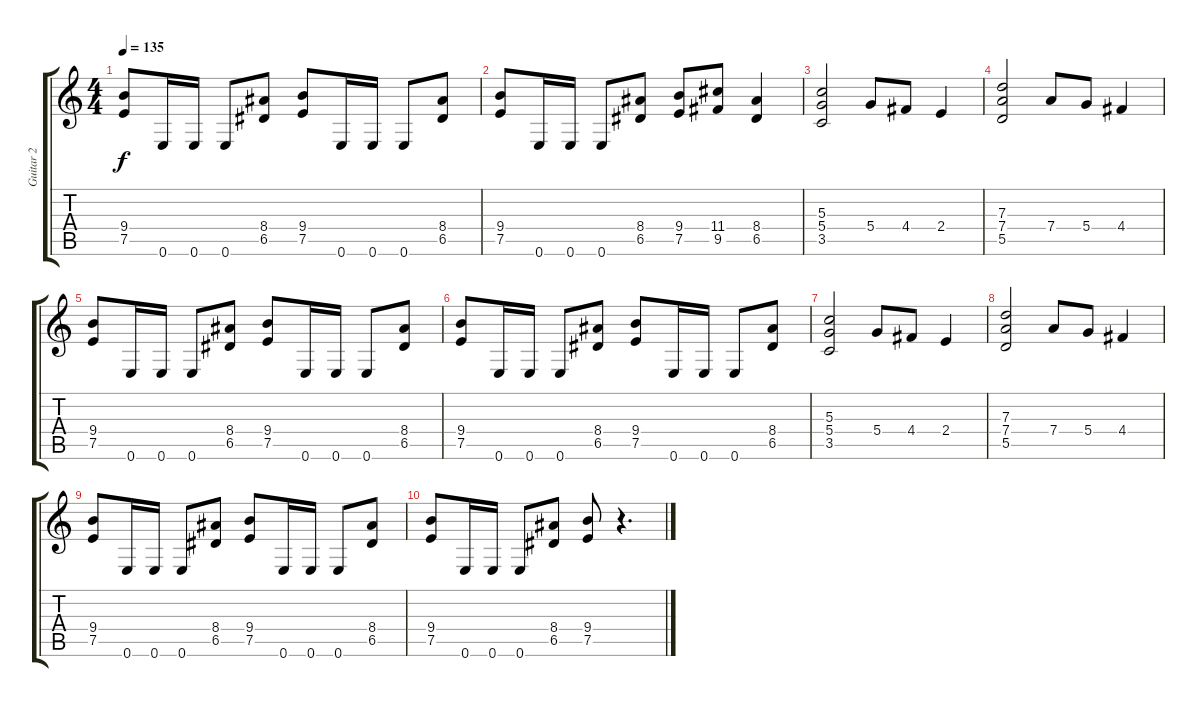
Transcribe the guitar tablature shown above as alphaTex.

\track ("Guitar 2" "Guitar 2") {instrument distortionguitar}
\staff {score tabs}
\tuning (E4 B3 G3 D3 A2 E2) {hide}
\ts (4 4)
\tempo 135
\clef g2
\ks c
(9.4 7.5).8{dy f} 0.6.16 0.6.16 0.6.8 (8.4 6.5).8 (9.4 7.5).8 0.6.16 0.6.16 0.6.8 (8.4 6.5).8 |
(9.4 7.5).8 0.6.16 0.6.16 0.6.8 (8.4 6.5).8 (9.4 7.5).8 (11.4 9.5).8 (8.4 6.5).4 |
(5.3 5.4 3.5).2 5.4.8 4.4.8 2.4.4 |
(7.3 7.4 5.5).2 7.4.8 5.4.8 4.4.4 |
(9.4 7.5).8 0.6.16 0.6.16 0.6.8 (8.4 6.5).8 (9.4 7.5).8 0.6.16 0.6.16 0.6.8 (8.4 6.5).8 |
(9.4 7.5).8 0.6.16 0.6.16 0.6.8 (8.4 6.5).8 (9.4 7.5).8 0.6.16 0.6.16 0.6.8 (8.4 6.5).8 |
(5.3 5.4 3.5).2 5.4.8 4.4.8 2.4.4 |
(7.3 7.4 5.5).2 7.4.8 5.4.8 4.4.4 |
(9.4 7.5).8 0.6.16 0.6.16 0.6.8 (8.4 6.5).8 (9.4 7.5).8 0.6.16 0.6.16 0.6.8 (8.4 6.5).8 |
(9.4 7.5).8 0.6.16 0.6.16 0.6.8 (8.4 6.5).8 (9.4 7.5).8 r.4{d}
